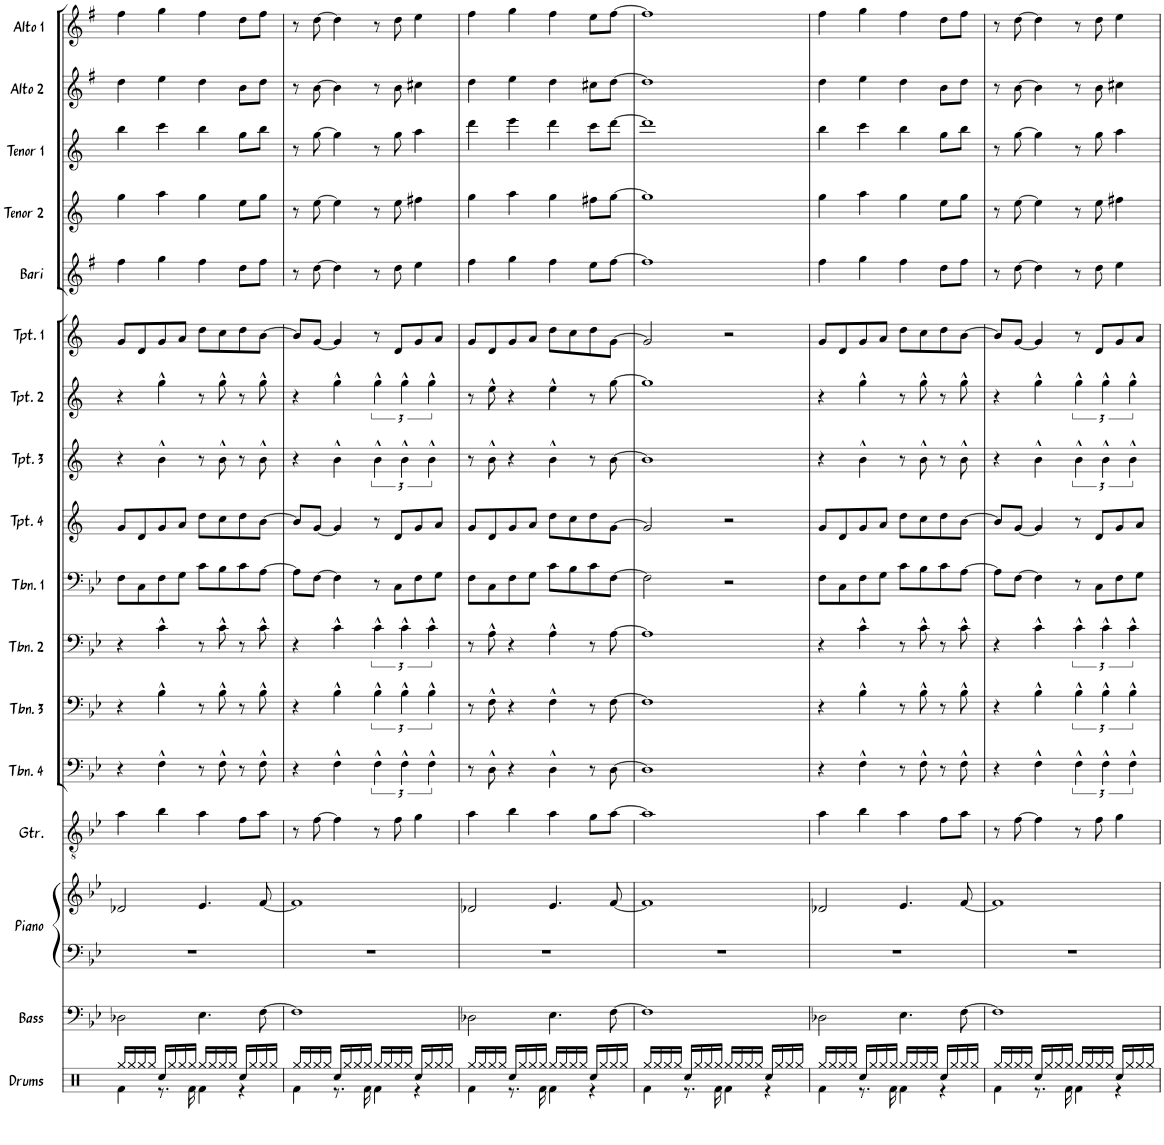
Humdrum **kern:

**kern	**kern	**kern	**kern	**kern	**kern	**kern	**kern	**kern	**kern	**kern	**kern	**kern	**kern	**kern	**kern	**kern	**kern
*part17	*part16	*part15	*part15	*part14	*part13	*part12	*part11	*part10	*part9	*part8	*part7	*part6	*part5	*part4	*part3	*part2	*part1
*staff18	*staff17	*staff16	*staff15	*staff14	*staff13	*staff12	*staff11	*staff10	*staff9	*staff8	*staff7	*staff6	*staff5	*staff4	*staff3	*staff2	*staff1
*I"Drums	*I"Bass	*I"Piano	*	*I"Guitar	*I"Trombone 4	*I"Trombone 3	*I"Trombone 2	*I"Trombone 1	*I"Trumpet 4	*I"Trumpet 3	*I"Trumpet 2	*I"Trumpet 1	*I"Baritone Sax	*I"Tenor Sax 2	*I"Tenor Sax 1	*I"Alto Sax 2	*I"Alto Sax 1
*I'Drums	*I'Bass	*I'Piano	*	*I'Gtr.	*I'Tbn. 4	*I'Tbn. 3	*I'Tbn. 2	*I'Tbn. 1	*I'Tpt. 4	*I'Tpt. 3	*I'Tpt. 2	*I'Tpt. 1	*I'Bari	*I'Tenor 2	*I'Tenor 1	*I'Alto 2	*I'Alto 1
!!LO:PB:g=z
*clefX	*clefF4	*clefF4	*clefG2	*clefGv2	*clefF4	*clefF4	*clefF4	*clefF4	*clefG2	*clefG2	*clefG2	*clefG2	*clefG2	*clefG2	*clefG2	*clefG2	*clefG2
*	*Trd7c12	*	*	*	*	*	*	*	*Trd1c2	*Trd1c2	*Trd1c2	*Trd1c2	*Trd12c21	*Trd8c14	*Trd8c14	*Trd5c9	*Trd5c9
*k[]	*k[b-e-]	*k[b-e-]	*k[b-e-]	*k[b-e-]	*k[b-e-]	*k[b-e-]	*k[b-e-]	*k[b-e-]	*k[]	*k[]	*k[]	*k[]	*k[f#]	*k[]	*k[]	*k[f#]	*k[f#]
*M4/4	*M4/4	*M4/4	*M4/4	*M4/4	*M4/4	*M4/4	*M4/4	*M4/4	*M4/4	*M4/4	*M4/4	*M4/4	*M4/4	*M4/4	*M4/4	*M4/4	*M4/4
=108	=108	=108	=108	=108	=108	=108	=108	=108	=108	=108	=108	=108	=108	=108	=108	=108	=108
*^	*	*	*	*	*	*	*	*	*	*	*	*	*	*	*	*	*
16Rgg/LL	4Rf\	2D-X\	1r	2d-X/	4a\	4r	4r	4r	8F\L	8g/L	4r	4r	8g/L	4ff#\	4gg\	4bb\	4dd\	4ff#\
16Rgg/	.	.	.	.	.	.	.	.	.	.	.	.	.	.	.	.	.	.
16Rgg/	.	.	.	.	.	.	.	.	8C\	8d/	.	.	8d/	.	.	.	.	.
16Rgg/JJ	.	.	.	.	.	.	.	.	.	.	.	.	.	.	.	.	.	.
16Rcc/LL	8.r	.	.	.	4b-\	4F^^\	4B-^^\	4c^^\	8F\	8g/	4b^^\	4gg^^\	8g/	4gg\	4aa\	4ccc\	4ee\	4gg\
16Rgg/	.	.	.	.	.	.	.	.	.	.	.	.	.	.	.	.	.	.
16Rgg/	.	.	.	.	.	.	.	.	8G\J	8a/J	.	.	8a/J	.	.	.	.	.
16Rgg/JJ	16Rf\	.	.	.	.	.	.	.	.	.	.	.	.	.	.	.	.	.
16Rgg/LL	4Rf\	4.E-\	.	4.e-/	4a\	8r	8r	8r	8c\L	8dd\L	8r	8r	8dd\L	4ff#\	4gg\	4bb\	4dd\	4ff#\
16Rgg/	.	.	.	.	.	.	.	.	.	.	.	.	.	.	.	.	.	.
16Rgg/	.	.	.	.	.	8F^^\	8B-^^\	8c^^\	8B-\	8cc\	8b^^\	8gg^^\	8cc\	.	.	.	.	.
16Rgg/JJ	.	.	.	.	.	.	.	.	.	.	.	.	.	.	.	.	.	.
16Rcc/LL	4r	.	.	.	8f\L	8r	8r	8r	8c\	8dd\	8r	8r	8dd\	8dd\L	8ee\L	8gg\L	8b\L	8dd\L
16Rgg/	.	.	.	.	.	.	.	.	.	.	.	.	.	.	.	.	.	.
16Rgg/	.	[8F\	.	[8f/	8a\J	8F^^\	8B-^^\	8c^^\	[8A\J	[8b\J	8b^^\	8gg^^\	[8b\J	8ff#\J	8gg\J	8bb\J	8dd\J	8ff#\J
16Rgg/JJ	.	.	.	.	.	.	.	.	.	.	.	.	.	.	.	.	.	.
=109	=109	=109	=109	=109	=109	=109	=109	=109	=109	=109	=109	=109	=109	=109	=109	=109	=109	=109
16Rgg/LL	4Rf\	1F]	1r	1f]	8r	4r	4r	4r	8A\L]	8b/L]	4r	4r	8b/L]	8r	8r	8r	8r	8r
16Rgg/	.	.	.	.	.	.	.	.	.	.	.	.	.	.	.	.	.	.
16Rgg/	.	.	.	.	[8f\	.	.	.	[8F\J	[8g/J	.	.	[8g/J	[8dd\	[8ee\	[8gg\	[8b\	[8dd\
16Rgg/JJ	.	.	.	.	.	.	.	.	.	.	.	.	.	.	.	.	.	.
16Rcc/LL	8.r	.	.	.	4f\]	4F^^\	4B-^^\	4c^^\	4F\]	4g/]	4b^^\	4gg^^\	4g/]	4dd\]	4ee\]	4gg\]	4b\]	4dd\]
16Rgg/	.	.	.	.	.	.	.	.	.	.	.	.	.	.	.	.	.	.
16Rgg/	.	.	.	.	.	.	.	.	.	.	.	.	.	.	.	.	.	.
16Rgg/JJ	16Rf\	.	.	.	.	.	.	.	.	.	.	.	.	.	.	.	.	.
16Rgg/LL	4Rf\	.	.	.	8r	6F^^\	6B-^^\	6c^^\	8r	8r	6b^^\	6gg^^\	8r	8r	8r	8r	8r	8r
16Rgg/	.	.	.	.	.	.	.	.	.	.	.	.	.	.	.	.	.	.
16Rgg/	.	.	.	.	8f\	.	.	.	8C\L	8d/L	.	.	8d/L	8dd\	8ee\	8gg\	8b\	8dd\
.	.	.	.	.	.	6F^^\	6B-^^\	6c^^\	.	.	6b^^\	6gg^^\	.	.	.	.	.	.
16Rgg/JJ	.	.	.	.	.	.	.	.	.	.	.	.	.	.	.	.	.	.
16Rcc/LL	4r	.	.	.	4g\	.	.	.	8F\	8g/	.	.	8g/	4ee\	4ff#X\	4aa\	4cc#X\	4ee\
16Rgg/	.	.	.	.	.	.	.	.	.	.	.	.	.	.	.	.	.	.
.	.	.	.	.	.	6F^^\	6B-^^\	6c^^\	.	.	6b^^\	6gg^^\	.	.	.	.	.	.
16Rgg/	.	.	.	.	.	.	.	.	8G\J	8a/J	.	.	8a/J	.	.	.	.	.
16Rgg/JJ	.	.	.	.	.	.	.	.	.	.	.	.	.	.	.	.	.	.
=110	=110	=110	=110	=110	=110	=110	=110	=110	=110	=110	=110	=110	=110	=110	=110	=110	=110	=110
16Rgg/LL	4Rf\	2D-X\	1r	2d-X/	4a\	8r	8r	8r	8F\L	8g/L	8r	8r	8g/L	4ff#\	4gg\	4ddd\	4dd\	4ff#\
16Rgg/	.	.	.	.	.	.	.	.	.	.	.	.	.	.	.	.	.	.
16Rgg/	.	.	.	.	.	8D^^\	8F^^\	8A^^\	8C\	8d/	8b^^\	8ee^^\	8d/	.	.	.	.	.
16Rgg/JJ	.	.	.	.	.	.	.	.	.	.	.	.	.	.	.	.	.	.
16Rcc/LL	8.r	.	.	.	4b-\	4r	4r	4r	8F\	8g/	4r	4r	8g/	4gg\	4aa\	4eee\	4ee\	4gg\
16Rgg/	.	.	.	.	.	.	.	.	.	.	.	.	.	.	.	.	.	.
16Rgg/	.	.	.	.	.	.	.	.	8G\J	8a/J	.	.	8a/J	.	.	.	.	.
16Rgg/JJ	16Rf\	.	.	.	.	.	.	.	.	.	.	.	.	.	.	.	.	.
16Rgg/LL	4Rf\	4.E-\	.	4.e-/	4a\	4D^^\	4F^^\	4A^^\	8c\L	8dd\L	4b^^\	4ee^^\	8dd\L	4ff#\	4gg\	4ddd\	4dd\	4ff#\
16Rgg/	.	.	.	.	.	.	.	.	.	.	.	.	.	.	.	.	.	.
16Rgg/	.	.	.	.	.	.	.	.	8B-\	8cc\	.	.	8cc\	.	.	.	.	.
16Rgg/JJ	.	.	.	.	.	.	.	.	.	.	.	.	.	.	.	.	.	.
16Rcc/LL	4r	.	.	.	8g\L	8r	8r	8r	8c\	8dd\	8r	8r	8dd\	8ee\L	8ff#X\L	8ccc\L	8cc#X\L	8ee\L
16Rgg/	.	.	.	.	.	.	.	.	.	.	.	.	.	.	.	.	.	.
16Rgg/	.	[8F\	.	[8f/	[8a\J	[8D\	[8F\	[8A\	[8F\J	[8g\J	[8b\	[8gg\	[8g\J	[8ff#\J	[8gg\J	[8ddd\J	[8dd\J	[8ff#\J
16Rgg/JJ	.	.	.	.	.	.	.	.	.	.	.	.	.	.	.	.	.	.
=111	=111	=111	=111	=111	=111	=111	=111	=111	=111	=111	=111	=111	=111	=111	=111	=111	=111	=111
16Rgg/LL	4Rf\	1F]	1r	1f]	1a]	1D]	1F]	1A]	2F\]	2g/]	1b]	1gg]	2g/]	1ff#]	1gg]	1ddd]	1dd]	1ff#]
16Rgg/	.	.	.	.	.	.	.	.	.	.	.	.	.	.	.	.	.	.
16Rgg/	.	.	.	.	.	.	.	.	.	.	.	.	.	.	.	.	.	.
16Rgg/JJ	.	.	.	.	.	.	.	.	.	.	.	.	.	.	.	.	.	.
16Rcc/LL	8.r	.	.	.	.	.	.	.	.	.	.	.	.	.	.	.	.	.
16Rgg/	.	.	.	.	.	.	.	.	.	.	.	.	.	.	.	.	.	.
16Rgg/	.	.	.	.	.	.	.	.	.	.	.	.	.	.	.	.	.	.
16Rgg/JJ	16Rf\	.	.	.	.	.	.	.	.	.	.	.	.	.	.	.	.	.
16Rgg/LL	4Rf\	.	.	.	.	.	.	.	2r	2r	.	.	2r	.	.	.	.	.
16Rgg/	.	.	.	.	.	.	.	.	.	.	.	.	.	.	.	.	.	.
16Rgg/	.	.	.	.	.	.	.	.	.	.	.	.	.	.	.	.	.	.
16Rgg/JJ	.	.	.	.	.	.	.	.	.	.	.	.	.	.	.	.	.	.
16Rcc/LL	4r	.	.	.	.	.	.	.	.	.	.	.	.	.	.	.	.	.
16Rgg/	.	.	.	.	.	.	.	.	.	.	.	.	.	.	.	.	.	.
16Rgg/	.	.	.	.	.	.	.	.	.	.	.	.	.	.	.	.	.	.
16Rgg/JJ	.	.	.	.	.	.	.	.	.	.	.	.	.	.	.	.	.	.
=112	=112	=112	=112	=112	=112	=112	=112	=112	=112	=112	=112	=112	=112	=112	=112	=112	=112	=112
16Rgg/LL	4Rf\	2D-X\	1r	2d-X/	4a\	4r	4r	4r	8F\L	8g/L	4r	4r	8g/L	4ff#\	4gg\	4bb\	4dd\	4ff#\
16Rgg/	.	.	.	.	.	.	.	.	.	.	.	.	.	.	.	.	.	.
16Rgg/	.	.	.	.	.	.	.	.	8C\	8d/	.	.	8d/	.	.	.	.	.
16Rgg/JJ	.	.	.	.	.	.	.	.	.	.	.	.	.	.	.	.	.	.
16Rcc/LL	8.r	.	.	.	4b-\	4F^^\	4B-^^\	4c^^\	8F\	8g/	4b^^\	4gg^^\	8g/	4gg\	4aa\	4ccc\	4ee\	4gg\
16Rgg/	.	.	.	.	.	.	.	.	.	.	.	.	.	.	.	.	.	.
16Rgg/	.	.	.	.	.	.	.	.	8G\J	8a/J	.	.	8a/J	.	.	.	.	.
16Rgg/JJ	16Rf\	.	.	.	.	.	.	.	.	.	.	.	.	.	.	.	.	.
16Rgg/LL	4Rf\	4.E-\	.	4.e-/	4a\	8r	8r	8r	8c\L	8dd\L	8r	8r	8dd\L	4ff#\	4gg\	4bb\	4dd\	4ff#\
16Rgg/	.	.	.	.	.	.	.	.	.	.	.	.	.	.	.	.	.	.
16Rgg/	.	.	.	.	.	8F^^\	8B-^^\	8c^^\	8B-\	8cc\	8b^^\	8gg^^\	8cc\	.	.	.	.	.
16Rgg/JJ	.	.	.	.	.	.	.	.	.	.	.	.	.	.	.	.	.	.
16Rcc/LL	4r	.	.	.	8f\L	8r	8r	8r	8c\	8dd\	8r	8r	8dd\	8dd\L	8ee\L	8gg\L	8b\L	8dd\L
16Rgg/	.	.	.	.	.	.	.	.	.	.	.	.	.	.	.	.	.	.
16Rgg/	.	[8F\	.	[8f/	8a\J	8F^^\	8B-^^\	8c^^\	[8A\J	[8b\J	8b^^\	8gg^^\	[8b\J	8ff#\J	8gg\J	8bb\J	8dd\J	8ff#\J
16Rgg/JJ	.	.	.	.	.	.	.	.	.	.	.	.	.	.	.	.	.	.
=113	=113	=113	=113	=113	=113	=113	=113	=113	=113	=113	=113	=113	=113	=113	=113	=113	=113	=113
16Rgg/LL	4Rf\	1F]	1r	1f]	8r	4r	4r	4r	8A\L]	8b/L]	4r	4r	8b/L]	8r	8r	8r	8r	8r
16Rgg/	.	.	.	.	.	.	.	.	.	.	.	.	.	.	.	.	.	.
16Rgg/	.	.	.	.	[8f\	.	.	.	[8F\J	[8g/J	.	.	[8g/J	[8dd\	[8ee\	[8gg\	[8b\	[8dd\
16Rgg/JJ	.	.	.	.	.	.	.	.	.	.	.	.	.	.	.	.	.	.
16Rcc/LL	8.r	.	.	.	4f\]	4F^^\	4B-^^\	4c^^\	4F\]	4g/]	4b^^\	4gg^^\	4g/]	4dd\]	4ee\]	4gg\]	4b\]	4dd\]
16Rgg/	.	.	.	.	.	.	.	.	.	.	.	.	.	.	.	.	.	.
16Rgg/	.	.	.	.	.	.	.	.	.	.	.	.	.	.	.	.	.	.
16Rgg/JJ	16Rf\	.	.	.	.	.	.	.	.	.	.	.	.	.	.	.	.	.
16Rgg/LL	4Rf\	.	.	.	8r	6F^^\	6B-^^\	6c^^\	8r	8r	6b^^\	6gg^^\	8r	8r	8r	8r	8r	8r
16Rgg/	.	.	.	.	.	.	.	.	.	.	.	.	.	.	.	.	.	.
16Rgg/	.	.	.	.	8f\	.	.	.	8C\L	8d/L	.	.	8d/L	8dd\	8ee\	8gg\	8b\	8dd\
.	.	.	.	.	.	6F^^\	6B-^^\	6c^^\	.	.	6b^^\	6gg^^\	.	.	.	.	.	.
16Rgg/JJ	.	.	.	.	.	.	.	.	.	.	.	.	.	.	.	.	.	.
16Rcc/LL	4r	.	.	.	4g\	.	.	.	8F\	8g/	.	.	8g/	4ee\	4ff#X\	4aa\	4cc#X\	4ee\
16Rgg/	.	.	.	.	.	.	.	.	.	.	.	.	.	.	.	.	.	.
.	.	.	.	.	.	6F^^\	6B-^^\	6c^^\	.	.	6b^^\	6gg^^\	.	.	.	.	.	.
16Rgg/	.	.	.	.	.	.	.	.	8G\J	8a/J	.	.	8a/J	.	.	.	.	.
16Rgg/JJ	.	.	.	.	.	.	.	.	.	.	.	.	.	.	.	.	.	.
*v	*v	*	*	*	*	*	*	*	*	*	*	*	*	*	*	*	*	*
=	=	=	=	=	=	=	=	=	=	=	=	=	=	=	=	=	=
*-	*-	*-	*-	*-	*-	*-	*-	*-	*-	*-	*-	*-	*-	*-	*-	*-	*-
